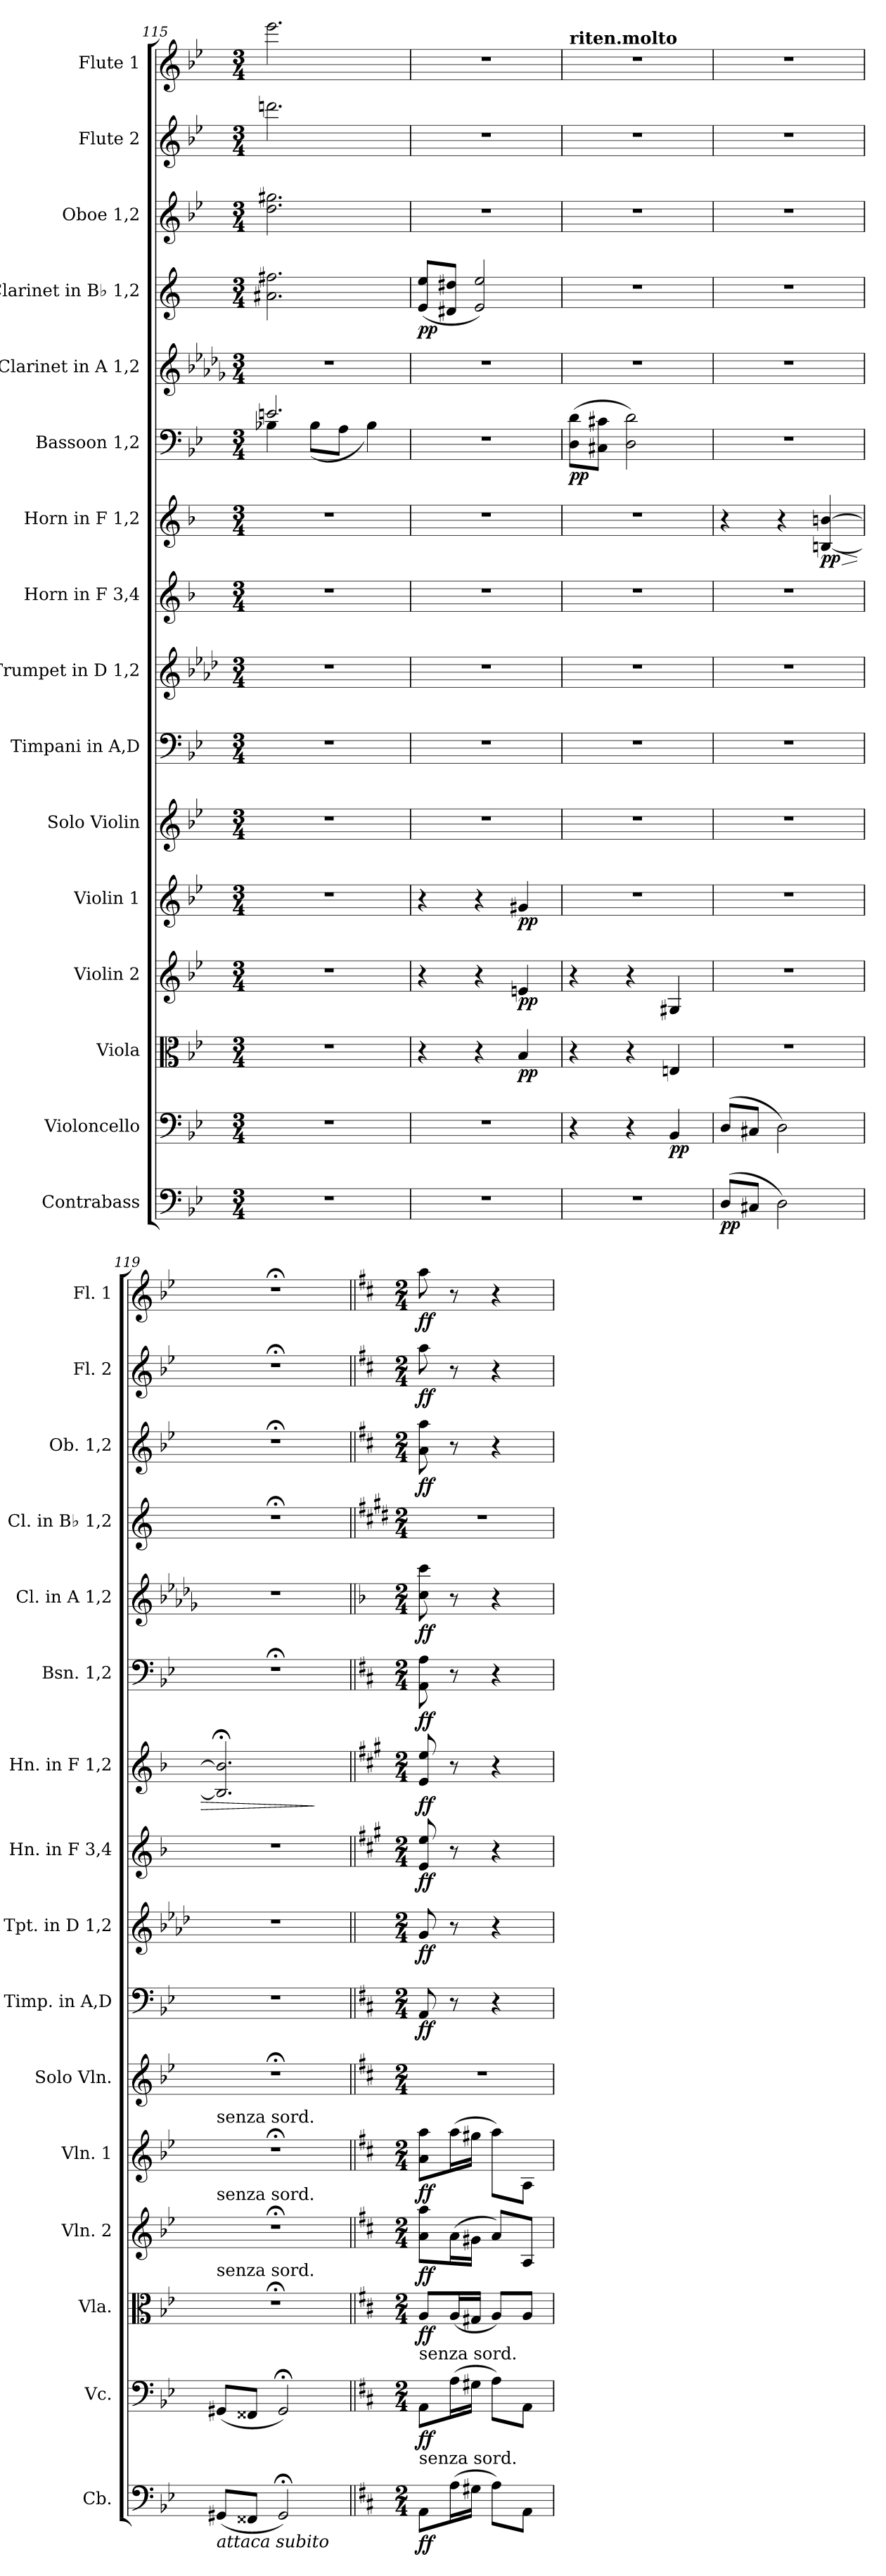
**kern	**dynam	**kern	**dynam	**kern	**dynam	**kern	**dynam	**kern	**dynam	**kern	**kern	**dynam	**kern	**dynam	**kern	**dynam	**kern	**dynam	**kern	**dynam	**kern	**dynam	**kern	**dynam	**kern	**dynam	**kern	**dynam	**kern	**dynam
*part16	*part16	*part15	*part15	*part14	*part14	*part13	*part13	*part12	*part12	*part11	*part10	*part10	*part9	*part9	*part8	*part8	*part7	*part7	*part6	*part6	*part5	*part5	*part4	*part4	*part3	*part3	*part2	*part2	*part1	*part1
*staff16	*staff16	*staff15	*staff15	*staff14	*staff14	*staff13	*staff13	*staff12	*staff12	*staff11	*staff10	*staff10	*staff9	*staff9	*staff8	*staff8	*staff7	*staff7	*staff6	*staff6	*staff5	*staff5	*staff4	*staff4	*staff3	*staff3	*staff2	*staff2	*staff1	*staff1
*I"Contrabass	*	*I"Violoncello	*	*I"Viola	*	*I"Violin 2	*	*I"Violin 1	*	*I"Solo Violin	*I"Timpani in A,D	*	*I"Trumpet in D 1,2	*	*I"Horn in F 3,4	*	*I"Horn in F 1,2	*	*I"Bassoon 1,2	*	*I"Clarinet in A 1,2	*	*I"Clarinet in B♭ 1,2	*	*I"Oboe 1,2	*	*I"Flute 2	*	*I"Flute 1	*
*I'Cb.	*	*I'Vc.	*	*I'Vla.	*	*I'Vln. 2	*	*I'Vln. 1	*	*I'Solo Vln.	*I'Timp. in A,D	*	*I'Tpt. in D 1,2	*	*I'Hn. in F 3,4	*	*I'Hn. in F 1,2	*	*I'Bsn. 1,2	*	*I'Cl. in A 1,2	*	*I'Cl. in B♭ 1,2	*	*I'Ob. 1,2	*	*I'Fl. 2	*	*I'Fl. 1	*
!!LO:PB:g=z
*clefF4	*	*clefF4	*	*clefC3	*	*clefG2	*	*clefG2	*	*clefG2	*clefF4	*	*clefG2	*	*clefG2	*	*clefG2	*	*clefF4	*	*clefG2	*	*clefG2	*	*clefG2	*	*clefG2	*	*clefG2	*
*ITrd7c12	*	*	*	*	*	*	*	*	*	*	*	*	*ITrd-1c-2	*	*ITrd4c7	*	*ITrd4c7	*	*	*	*ITrd2c3	*	*ITrd1c2	*	*	*	*	*	*	*
*k[b-e-]	*	*k[b-e-]	*	*k[b-e-]	*	*k[b-e-]	*	*k[b-e-]	*	*k[b-e-]	*k[b-e-]	*	*k[b-e-]	*	*k[b-e-]	*	*k[b-e-]	*	*k[b-e-]	*	*k[b-e-]	*	*k[b-e-]	*	*k[b-e-]	*	*k[b-e-]	*	*k[b-e-]	*
*M3/4	*	*M3/4	*	*M3/4	*	*M3/4	*	*M3/4	*	*M3/4	*M3/4	*	*M3/4	*	*M3/4	*	*M3/4	*	*M3/4	*	*M3/4	*	*M3/4	*	*M3/4	*	*M3/4	*	*M3/4	*
=115	=115	=115	=115	=115	=115	=115	=115	=115	=115	=115	=115	=115	=115	=115	=115	=115	=115	=115	=115	=115	=115	=115	=115	=115	=115	=115	=115	=115	=115	=115
*	*	*	*	*	*	*	*	*	*	*	*	*	*	*	*	*	*	*	*^	*	*	*	*	*	*	*	*	*	*	*
2.r	.	2.r	.	2.r	.	2.r	.	2.r	.	2.r	2.r	.	2.r	.	2.r	.	2.r	.	2.en/	4B-X\	.	2.r	.	2.g#X\ 2.een\	.	2.dd\ 2.gg#X\	.	2.dddn\	.	2.eee-\	.
.	.	.	.	.	.	.	.	.	.	.	.	.	.	.	.	.	.	.	.	(<8B-\L	.	.	.	.	.	.	.	.	.	.	.
.	.	.	.	.	.	.	.	.	.	.	.	.	.	.	.	.	.	.	.	8A\J	.	.	.	.	.	.	.	.	.	.	.
.	.	.	.	.	.	.	.	.	.	.	.	.	.	.	.	.	.	.	.	4B-\)	.	.	.	.	.	.	.	.	.	.	.
=116	=116	=116	=116	=116	=116	=116	=116	=116	=116	=116	=116	=116	=116	=116	=116	=116	=116	=116	=116	=116	=116	=116	=116	=116	=116	=116	=116	=116	=116	=116	=116
!	!	!	!	!	!	!	!	!	!	!	!	!	!	!	!	!	!	!	!	!	!	!	!	!	!LO:DY:b	!	!	!	!	!	!
*	*	*	*	*	*	*	*	*	*	*	*	*	*	*	*	*	*	*	*v	*v	*	*	*	*	*	*	*	*	*	*	*
2.r	.	2.r	.	4r	.	4r	.	4r	.	2.r	2.r	.	2.r	.	2.r	.	2.r	.	2.r	.	2.r	.	(<8d/ 8dd/L	pp	2.r	.	2.r	.	2.r	.
.	.	.	.	.	.	.	.	.	.	.	.	.	.	.	.	.	.	.	.	.	.	.	8c#X/ 8cc#X/J	.	.	.	.	.	.	.
.	.	.	.	4r	.	4r	.	4r	.	.	.	.	.	.	.	.	.	.	.	.	.	.	2d/ 2dd/)	.	.	.	.	.	.	.
!	!	!	!	!	!LO:DY:b	!	!LO:DY:b	!	!LO:DY:b	!	!	!	!	!	!	!	!	!	!	!	!	!	!	!	!	!	!	!	!	!
.	.	.	.	4B-/	pp	4en/	pp	4g#X/	pp	.	.	.	.	.	.	.	.	.	.	.	.	.	.	.	.	.	.	.	.	.
=117	=117	=117	=117	=117	=117	=117	=117	=117	=117	=117	=117	=117	=117	=117	=117	=117	=117	=117	=117	=117	=117	=117	=117	=117	=117	=117	=117	=117	=117	=117
!	!	!	!	!	!	!	!	!	!	!	!	!	!	!	!	!	!	!	!	!	!	!	!	!	!	!	!	!	!LO:TX:a:B:t=riten.molto	!
!	!	!	!	!	!	!	!	!	!	!	!	!	!	!	!	!	!	!	!	!LO:DY:b	!	!	!	!	!	!	!	!	!	!
2.r	.	4r	.	4r	.	4r	.	2.r	.	2.r	2.r	.	2.r	.	2.r	.	2.r	.	(>8D\ 8d\L	pp	2.r	.	2.r	.	2.r	.	2.r	.	2.r	.
.	.	.	.	.	.	.	.	.	.	.	.	.	.	.	.	.	.	.	8C#X\ 8c#X\J	.	.	.	.	.	.	.	.	.	.	.
.	.	4r	.	4r	.	4r	.	.	.	.	.	.	.	.	.	.	.	.	2D\ 2d\)	.	.	.	.	.	.	.	.	.	.	.
!	!	!	!LO:DY:b	!	!	!	!	!	!	!	!	!	!	!	!	!	!	!	!	!	!	!	!	!	!	!	!	!	!	!
.	.	4BB-/	pp	4En/	.	4G#X/	.	.	.	.	.	.	.	.	.	.	.	.	.	.	.	.	.	.	.	.	.	.	.	.
=118	=118	=118	=118	=118	=118	=118	=118	=118	=118	=118	=118	=118	=118	=118	=118	=118	=118	=118	=118	=118	=118	=118	=118	=118	=118	=118	=118	=118	=118	=118
!	!LO:DY:b	!	!	!	!	!	!	!	!	!	!	!	!	!	!	!	!	!	!	!	!	!	!	!	!	!	!	!	!	!
(>8DD/L	pp	(>8D/L	.	2.r	.	2.r	.	2.r	.	2.r	2.r	.	2.r	.	2.r	.	4r	.	2.r	.	2.r	.	2.r	.	2.r	.	2.r	.	2.r	.
8CC#X/J	.	8C#X/J	.	.	.	.	.	.	.	.	.	.	.	.	.	.	.	.	.	.	.	.	.	.	.	.	.	.	.	.
2DD\)	.	2D\)	.	.	.	.	.	.	.	.	.	.	.	.	.	.	4r	.	.	.	.	.	.	.	.	.	.	.	.	.
!	!	!	!	!	!	!	!	!	!	!	!	!	!	!	!	!	!	!LO:HP:b	!	!	!	!	!	!	!	!	!	!	!	!
!	!	!	!	!	!	!	!	!	!	!	!	!	!	!	!	!	!	!LO:DY:n=1:b	!	!	!	!	!	!	!	!	!	!	!	!
.	.	.	.	.	.	.	.	.	.	.	.	.	.	.	.	.	[4En/ [4en/	> pp	.	.	.	.	.	.	.	.	.	.	.	.
=119	=119	=119	=119	=119	=119	=119	=119	=119	=119	=119	=119	=119	=119	=119	=119	=119	=119	=119	=119	=119	=119	=119	=119	=119	=119	=119	=119	=119	=119	=119
*	*	*	*	*	*	*	*	*	*	*	*	*	*	*	*	*	*	*	*	*	*	*	*	*	*	*	*	*	*MM45	*
!	!	!	!	!	!	!	!	!LO:TX:a:t=senza sord.	!	!	!	!	!	!	!	!	!	!	!	!	!	!	!	!	!	!	!	!	!	!
!	!	!	!	!	!	!LO:TX:a:t=senza sord.	!	!	!	!	!	!	!	!	!	!	!	!	!	!	!	!	!	!	!	!	!	!	!	!
!	!	!	!	!LO:TX:a:t=senza sord.	!	!	!	!	!	!	!	!	!	!	!	!	!	!	!	!	!	!	!	!	!	!	!	!	!	!
!LO:TX:b:i:t=attaca subito	!	!	!	!	!	!	!	!	!	!	!	!	!	!	!	!	!	!	!	!	!	!	!	!	!	!	!	!	!	!
*	*	*	*	*	*	*	*	*	*	*	*	*	*	*	*	*	*	*	*	*	*	*	*	*	*	*	*	*	*^	*
(<8GGG#X/L	.	(<8GG#X/L	.	2.r;<	.	2.r;<	.	2.r;<	.	2.r;<	2.r	.	2.r	.	2.r	.	2.E/];< 2.e/];<	.	2.r;<	.	2.r	.	2.r;<	.	2.r;<	.	2.r;<	.	2.r;<	4ryy	.
8FFF##X/J	.	8FF##X/J	.	.	.	.	.	.	.	.	.	.	.	.	.	.	.	.	.	.	.	.	.	.	.	.	.	.	.	.	.
*	*	*	*	*	*	*	*	*	*	*	*	*	*	*	*	*	*	*	*	*	*	*	*	*	*	*	*	*	*MM30	*	*
2GGG#;</)	.	2GG#;</)	.	.	.	.	.	.	.	.	.	.	.	.	.	.	.	.	.	.	.	.	.	.	.	.	.	.	.	2ryy	.
.	.	.	.	.	.	.	.	.	.	.	.	.	.	.	.	.	.	]	.	.	.	.	.	.	.	.	.	.	.	.	.
*	*	*	*	*	*	*	*	*	*	*	*	*	*	*	*	*	*	*	*	*	*	*	*	*	*	*	*	*	*v	*v	*
!!LO:PB:g=z
=120||	=120||	=120||	=120||	=120||	=120||	=120||	=120||	=120||	=120||	=120||	=120||	=120||	=120||	=120||	=120||	=120||	=120||	=120||	=120||	=120||	=120||	=120||	=120||	=120||	=120||	=120||	=120||	=120||	=120||	=120||
*k[f#c#]	*	*k[f#c#]	*	*k[f#c#]	*	*k[f#c#]	*	*k[f#c#]	*	*k[f#c#]	*k[f#c#]	*	*k[f#c#]	*	*k[f#c#]	*	*k[f#c#]	*	*k[f#c#]	*	*k[f#c#]	*	*k[f#c#]	*	*k[f#c#]	*	*k[f#c#]	*	*k[f#c#]	*
*M2/4	*	*M2/4	*	*M2/4	*	*M2/4	*	*M2/4	*	*M2/4	*M2/4	*	*M2/4	*	*M2/4	*	*M2/4	*	*M2/4	*	*M2/4	*	*M2/4	*	*M2/4	*	*M2/4	*	*M2/4	*
*	*	*	*	*	*	*	*	*	*	*	*	*	*	*	*	*	*	*	*	*	*	*	*	*	*	*	*	*	*^	*
!	!	!	!	!	!	!	!	!	!	!	!	!	!	!	!	!	!	!	!	!	!	!	!	!	!	!	!	!	!LO:TX:a:B:t=Allegro vivacissimo	!	!
!	!	!	!	!	!	!	!	!	!	!	!	!	!	!	!	!	!	!	!	!	!	!	!	!	!	!	!	!	!LO:TX:a:t=Finale	!	!
!	!	!LO:TX:a:t=senza sord.	!	!	!	!	!	!	!	!	!	!	!	!	!	!	!	!	!	!	!	!	!	!	!	!	!	!	!	!	!
!LO:TX:a:t=senza sord.	!	!	!	!	!	!	!	!	!	!	!	!	!	!	!	!	!	!	!	!	!	!	!	!	!	!	!	!	!	!	!
!	!LO:DY:b	!	!LO:DY:b	!	!LO:DY:b	!	!LO:DY:b	!	!LO:DY:b	!	!	!LO:DY:b	!	!LO:DY:b	!	!LO:DY:b	!	!LO:DY:b	!	!LO:DY:b	!	!LO:DY:b	!	!	!	!LO:DY:b	!	!LO:DY:b	!	!	!LO:DY:b
*	*	*	*	*	*	*	*	*	*	*	*	*	*	*	*	*	*	*	*	*	*	*	*	*	*	*	*	*	*v	*v	*
8AAA\L	ff	8AA\L	ff	8A/L	ff	8a\ 8aa\L	ff	8a\ 8aa\L	ff	2r	8AA/	ff	8a/	ff	8A/ 8a/	ff	8A/ 8a/	ff	8AA\ 8A\	ff	8a\ 8aa\	ff	2r	.	8a\ 8aa\	ff	8aa\	ff	8aa\	ff
(>16AA\L	.	(>16A\L	.	(<16A/L	.	(>16a\L	.	(>16aa\L	.	.	8r	.	8r	.	8r	.	8r	.	8r	.	8r	.	.	.	8r	.	8r	.	8r	.
16GG#X\JJ	.	16G#X\JJ	.	16G#X/JJ	.	16g#X\JJ	.	16gg#X\JJ	.	.	.	.	.	.	.	.	.	.	.	.	.	.	.	.	.	.	.	.	.	.
8AA\L)	.	8A\L)	.	8A/L)	.	8a/L)	.	8aa\L)	.	.	4r	.	4r	.	4r	.	4r	.	4r	.	4r	.	.	.	4r	.	4r	.	4r	.
8AAA\J	.	8AA\J	.	8A/J	.	8A/J	.	8A\J	.	.	.	.	.	.	.	.	.	.	.	.	.	.	.	.	.	.	.	.	.	.
=	=	=	=	=	=	=	=	=	=	=	=	=	=	=	=	=	=	=	=	=	=	=	=	=	=	=	=	=	=	=
*-	*-	*-	*-	*-	*-	*-	*-	*-	*-	*-	*-	*-	*-	*-	*-	*-	*-	*-	*-	*-	*-	*-	*-	*-	*-	*-	*-	*-	*-	*-
